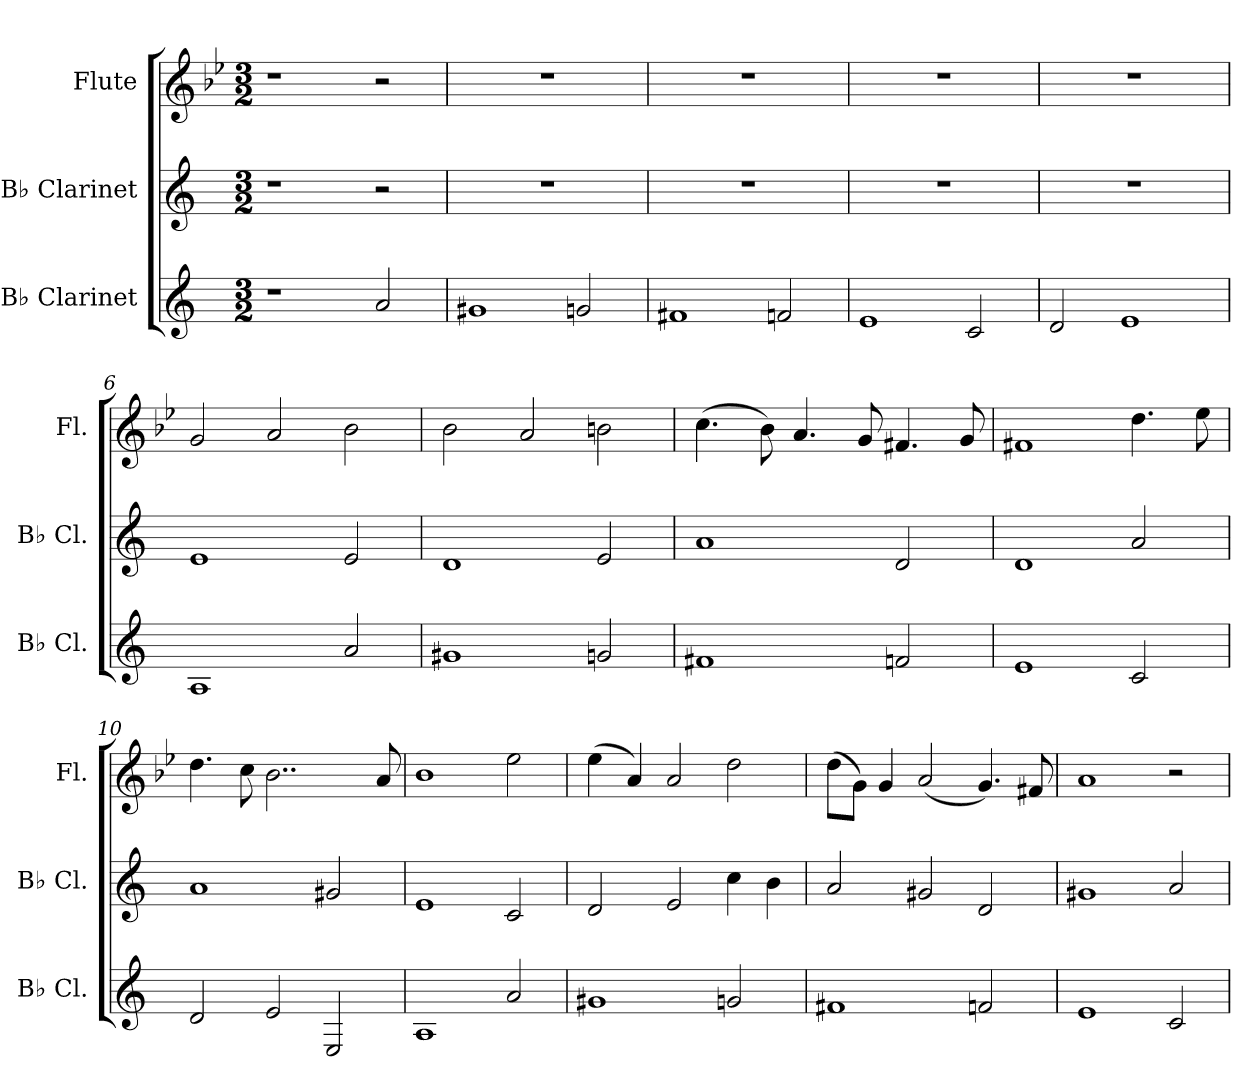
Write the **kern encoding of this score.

**kern	**kern	**kern
*part3	*part2	*part1
*staff3	*staff2	*staff1
*I"B♭ Clarinet	*I"B♭ Clarinet	*I"Flute
*I'B♭ Cl.	*I'B♭ Cl.	*I'Fl.
*clefG2	*clefG2	*clefG2
*ITrd1c2	*ITrd1c2	*
*k[b-e-]	*k[b-e-]	*k[b-e-]
*M3/2	*M3/2	*M3/2
=1	=1	=1
1r	1r	1r
2g/	2r	2r
=2	=2	=2
1f#X	1.r	1.r
2fn/	.	.
=3	=3	=3
1en	1.r	1.r
2e-X/	.	.
=4	=4	=4
1d	1.r	1.r
2B-/	.	.
=5	=5	=5
2c/	1.r	1.r
1d	.	.
=6	=6	=6
1G	1d	2g/
.	.	2a/
2g/	2d/	2b-\
=7	=7	=7
1f#X	1c	2b-\
.	.	2a/
2fn/	2d/	2bn\
=8	=8	=8
1en	1g	(>4.cc\
.	.	8b-\)
.	.	4.a/
.	.	8g/
2e-X/	2c/	4.f#X/
.	.	8g/
!!LO:LB:g=z
=9	=9	=9
1d	1c	1f#X
2B-/	2g/	4.dd\
.	.	8ee-\
=10	=10	=10
2c/	1g	4.dd\
.	.	8cc\
2d/	.	2..b-\
2D/	2f#X/	.
.	.	8a/
=11	=11	=11
1G	1d	1b-
2g/	2B-/	2ee-\
=12	=12	=12
1f#X	2c/	(>4ee-\
.	.	4a/)
.	2d/	2a/
2fn/	4b-\	2dd\
.	4a\	.
=13	=13	=13
1en	2g/	(>8dd\L
.	.	8g\J)
.	.	4g/
.	2f#X/	(<2a/
2e-X/	2c/	4.g/)
.	.	8f#X/
=14	=14	=14
1d	1f#X	1a
2B-/	2g/	2r
=	=	=
*-	*-	*-
